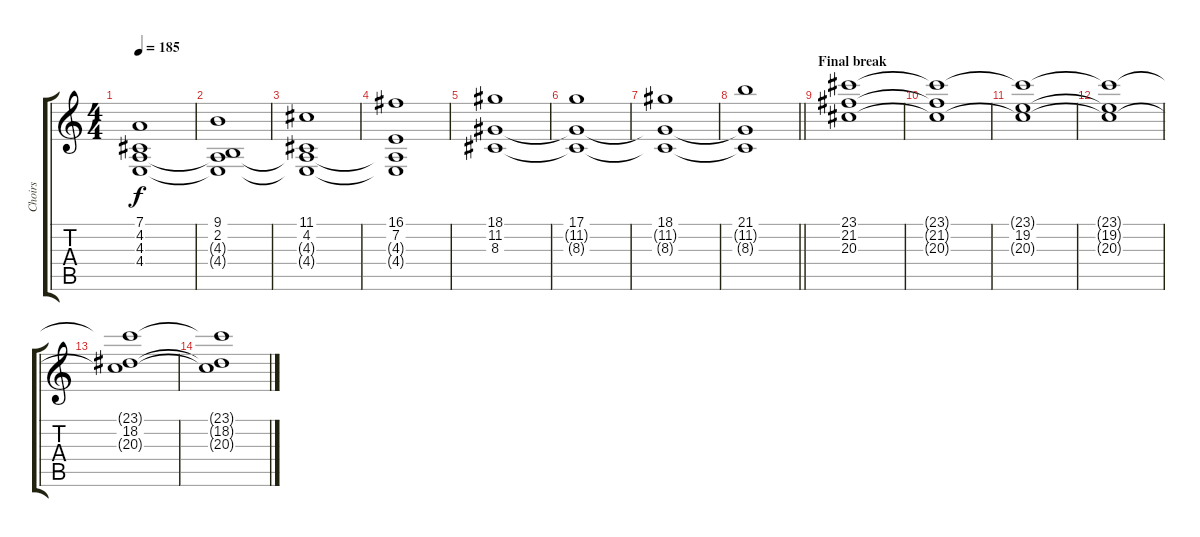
\track ("Choirs" "Choirs") {instrument choiraahs}
\staff {score tabs}
\tuning (D4 A3 F3 C3 G2 D2) {hide}
\ts (4 4)
\tempo 185
\clef g2
\ks c
(7.1 4.2 4.3 4.4).1{dy f} |
(9.1 2.2 4.3{t} 4.4{t}).1 |
(11.1 4.2 4.3{t} 4.4{t}).1 |
(16.1 7.2 4.3{t} 4.4{t}).1 |
(18.1 11.2 8.3).1 |
(17.1 11.2{t} 8.3{t}).1 |
(18.1 11.2{t} 8.3{t}).1 |
\barLineRight lightlight
(21.1 11.2{t} 8.3{t}).1 |
\section ("" "Final break")
(23.1 21.2 20.3).1 |
(23.1{t} 21.2{t} 20.3{t}).1 |
(23.1{t} 19.2 20.3{t}).1 |
(23.1{t} 19.2{t} 20.3{t}).1 |
(23.1{t} 18.2 20.3{t}).1 |
(23.1{t} 18.2{t} 20.3{t}).1
